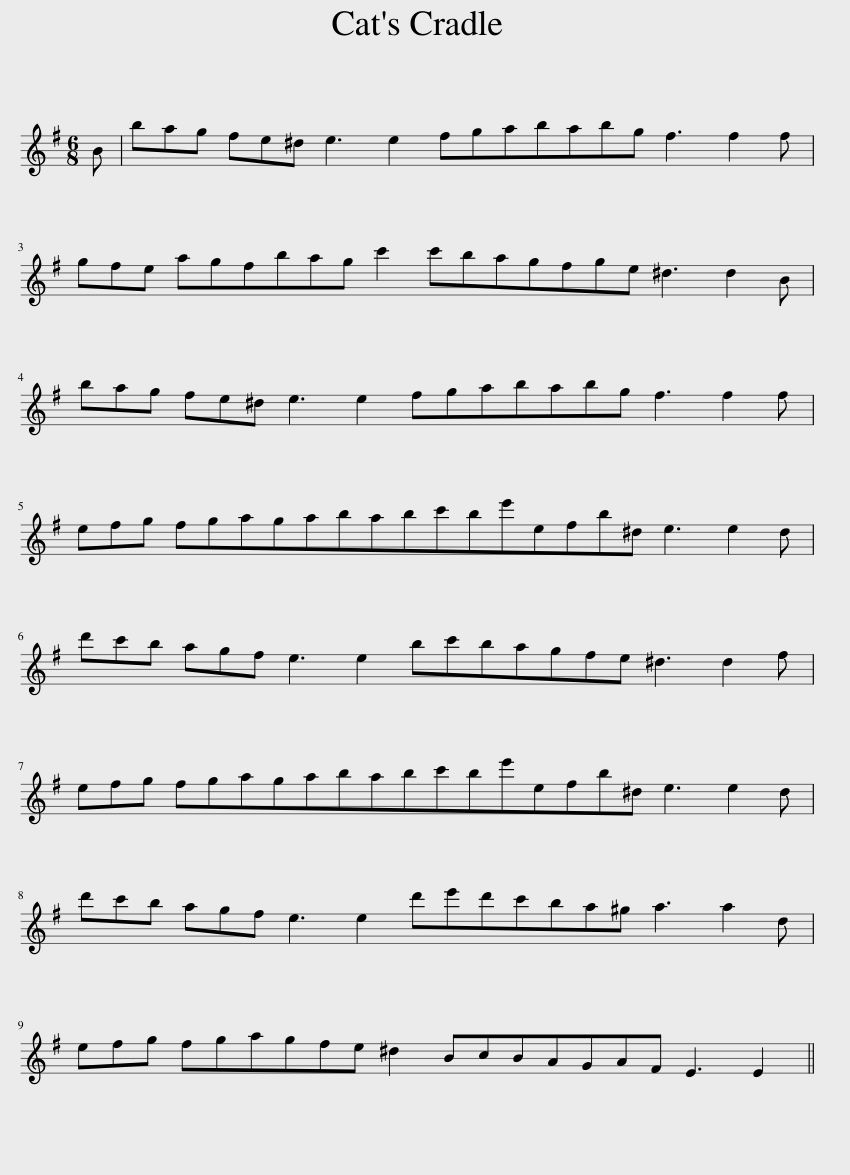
X:1
L:1/8
M:6/8
I:linebreak $
K:Emin
V:1 treble
V:1
 B | bag fe^d e3 e2 fgababg f3 f2 f |$ gfe agfbag c'2 c'bagfge ^d3 d2 B |$ bag fe^d e3 e2 fgababg f3 f2 f |$ efg fgagababc'be'efb^d e3 e2 d |$ %5
 d'c'b agf e3 e2 bc'bagfe ^d3 d2 f |$ efg fgagababc'be'efb^d e3 e2 d |$ d'c'b agf e3 e2 d'e'd'c'ba^g a3 a2 d |$ efg fgagfe ^d2 BcBAGAF E3 E2 || %9
